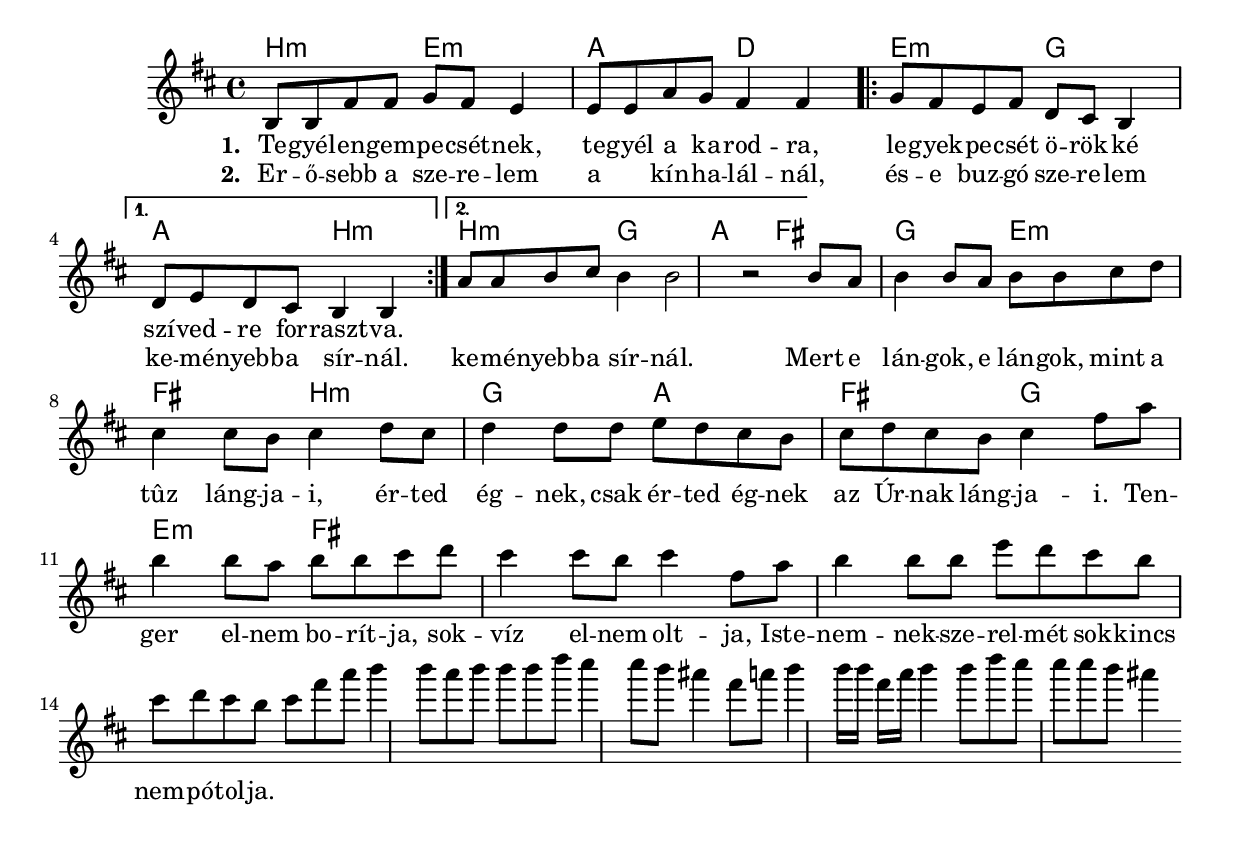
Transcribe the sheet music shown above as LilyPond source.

\include "deutsch.ly"
<<
  \chords {
\germanChords
  h2:m e:m a d
  e:m g a h:m
  h:m g a fis
  g e:m fis
  h:m g a fis
  g e:m fis
  }
\transpose d h {
\relative d {
\key d \minor
d8 d a' a b a g4
  g8 g c b a4 a
    \repeat volta 2 {b8 a g a f e d4}
  \alternative {
  {f8 g f e d4 d}
  {c'8 c d e d4 d2 r}  % 2va4
  }

  d8 c d4 d8 c d d e f e4 e8 d e4 % Miskolci Ámen
  f8 e f4 f8 f g f e d e f e d e4 %

  a8 c d4 d8 c d d e f e4 e8 d e4 % Egresi Anna
  a,8 c d4 d8 d g f e d e f e d e %

  a8 c d4 d8 c d d d f e4 e8 d cis4 % Varga Rita
  a8 c d4 d16 d a c d4 d8 f e e e d cis4 %
}
}


\addlyrics {
    \set stanza = #"1. " Te -- gyél --  en -- gem  -- pe -- csét -- nek,
    te -- gyél a ka -- rod -- ra,  le -- gyek  -- pe -- csét
      ö -- rök -- ké  szí -- ved -- re for -- raszt -- va.}

     \addlyrics {

        \set stanza = #"2. " Er -- ő -- sebb a sze -- re -- lem a _ kín -- ha -- lál -- nál,
    és --  e buz -- gó sze -- re -- lem
      ke -- mé -- nyebb --  a sír -- nál.
      ke -- mé -- nyebb --  a sír -- nál.

      Mert e lán -- gok, e  lán -- gok,  mint a tûz láng -- ja -- i, 
      ér -- ted ég -- nek,  csak ér -- ted ég -- nek az Úr -- nak láng -- ja -- i.

      Ten -- ger el  -- nem bo -- rít -- ja,
    sok  -- víz el  -- nem olt -- ja,
    Iste -- nem -- nek  -- sze -- rel -- mét
      sok  -- kincs nem  -- pó -- tol -- ja.}
>>
instru = \relative c' {
  \key c \major
  c c d e h h c c d d e fis g g g g
  c, c d e h h c c d d e fis g g g g
}
